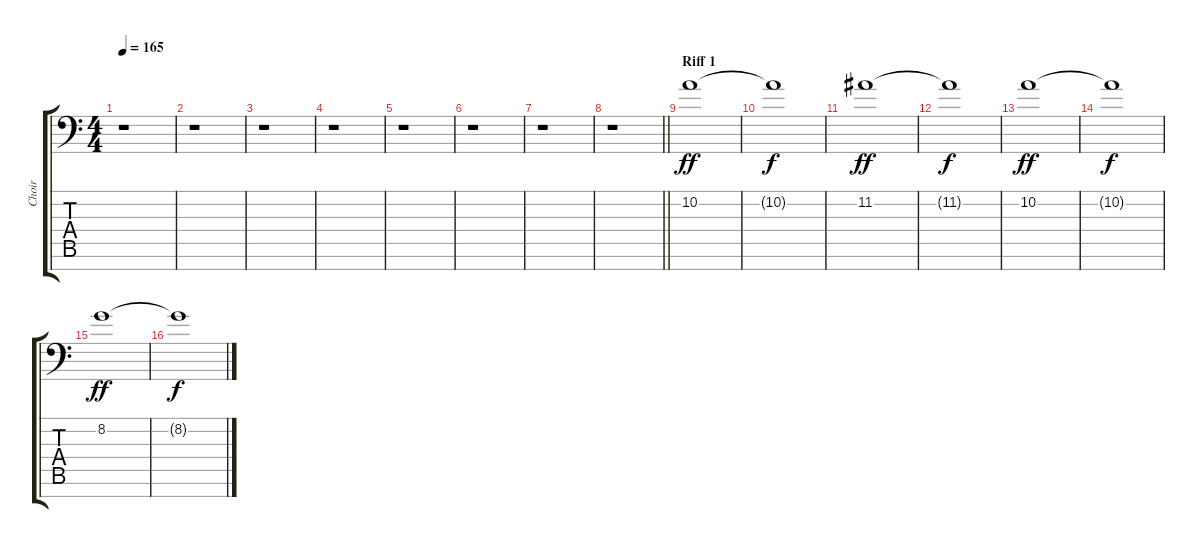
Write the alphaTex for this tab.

\track ("Choir" "Choir") {instrument pad4choir}
\staff {score tabs}
\tuning (C8 B3 G3 D3 A2 E2 A-1) {hide}
\ts (4 4)
\tempo 165
\clef f4
\ks c
r.1{dy ff} |
r.1 |
r.1 |
r.1 |
r.1 |
r.1 |
r.1 |
\barLineRight lightlight
r.1 |
\section ("" "Riff 1")
10.2.1 |
10.2{t}.1{dy f} |
11.2.1{dy ff} |
11.2{t}.1{dy f} |
10.2.1{dy ff} |
10.2{t}.1{dy f} |
8.2.1{dy ff} |
8.2{t}.1{dy f}
